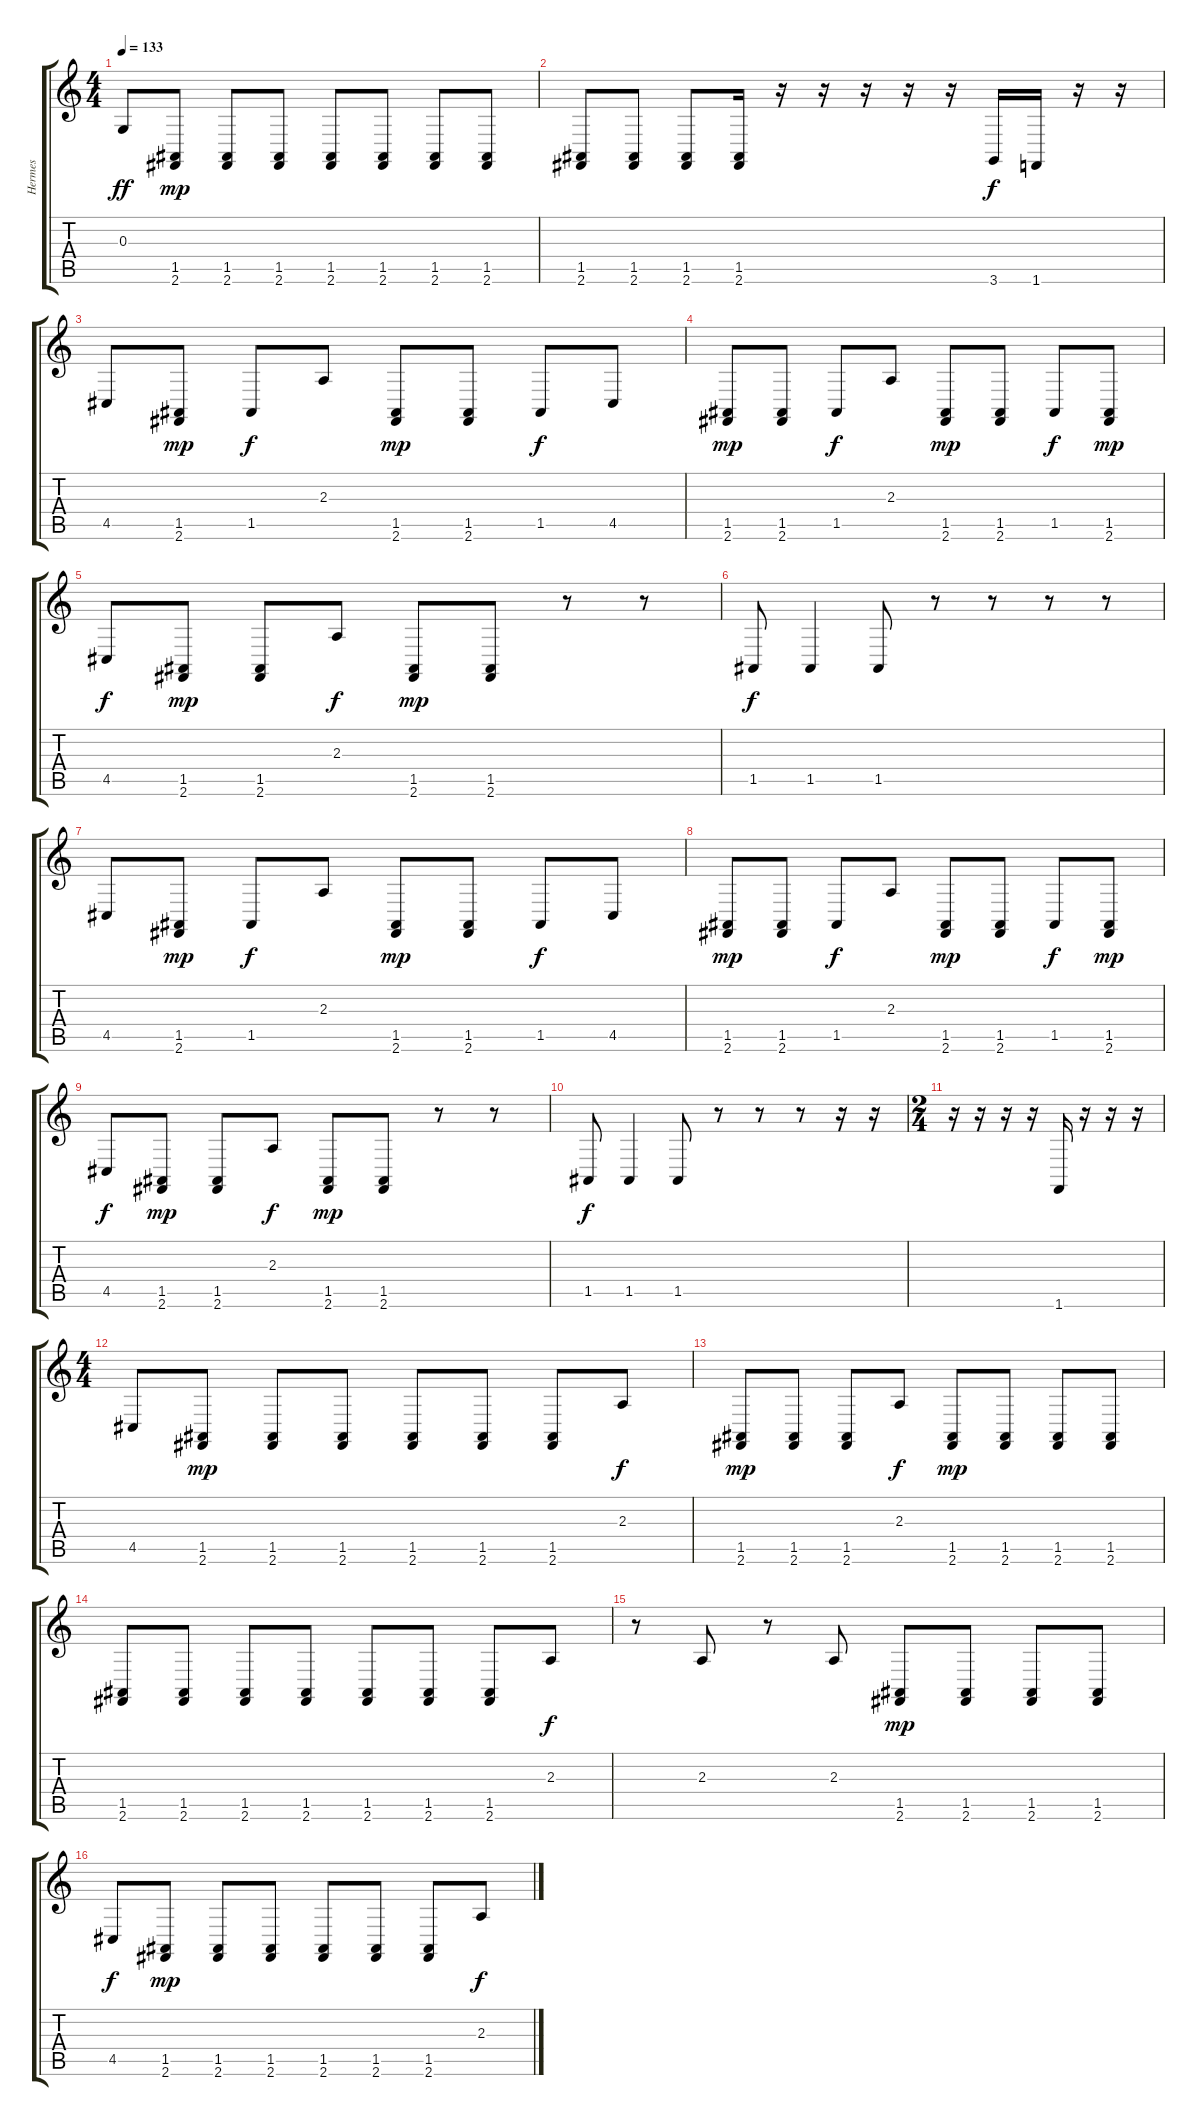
\track ("Hermes" "Hermes") {instrument melodictom}
\staff {score tabs}
\tuning (E4 B3 G3 D3 A2 E2) {hide}
\ts (4 4)
\tempo 133
\clef g2
\ks c
0.3.8{dy ff} (1.5 2.6).8{dy mp} (1.5 2.6).8 (1.5 2.6).8 (1.5 2.6).8 (1.5 2.6).8 (1.5 2.6).8 (1.5 2.6).8 |
(1.5 2.6).8 (1.5 2.6).8 (1.5 2.6).8 (1.5 2.6).16 r.16 r.16 r.16 r.16 r.16 3.6.16{dy f} 1.6.16 r.16 r.16 |
4.5.8 (1.5 2.6).8{dy mp} 1.5.8{dy f} 2.3.8 (1.5 2.6).8{dy mp} (1.5 2.6).8 1.5.8{dy f} 4.5.8 |
(1.5 2.6).8{dy mp} (1.5 2.6).8 1.5.8{dy f} 2.3.8 (1.5 2.6).8{dy mp} (1.5 2.6).8 1.5.8{dy f} (1.5 2.6).8{dy mp} |
4.5.8{dy f} (1.5 2.6).8{dy mp} (1.5 2.6).8 2.3.8{dy f} (1.5 2.6).8{dy mp} (1.5 2.6).8 r.8 r.8 |
1.5.8{dy f} 1.5.4 1.5.8 r.8 r.8 r.8 r.8 |
4.5.8 (1.5 2.6).8{dy mp} 1.5.8{dy f} 2.3.8 (1.5 2.6).8{dy mp} (1.5 2.6).8 1.5.8{dy f} 4.5.8 |
(1.5 2.6).8{dy mp} (1.5 2.6).8 1.5.8{dy f} 2.3.8 (1.5 2.6).8{dy mp} (1.5 2.6).8 1.5.8{dy f} (1.5 2.6).8{dy mp} |
4.5.8{dy f} (1.5 2.6).8{dy mp} (1.5 2.6).8 2.3.8{dy f} (1.5 2.6).8{dy mp} (1.5 2.6).8 r.8 r.8 |
1.5.8{dy f} 1.5.4 1.5.8 r.8 r.8 r.8 r.16 r.16 |
\ts (2 4)
r.16 r.16 r.16 r.16 1.6.16 r.16 r.16 r.16 |
\ts (4 4)
4.5.8 (1.5 2.6).8{dy mp} (1.5 2.6).8 (1.5 2.6).8 (1.5 2.6).8 (1.5 2.6).8 (1.5 2.6).8 2.3.8{dy f} |
(1.5 2.6).8{dy mp} (1.5 2.6).8 (1.5 2.6).8 2.3.8{dy f} (1.5 2.6).8{dy mp} (1.5 2.6).8 (1.5 2.6).8 (1.5 2.6).8 |
(1.5 2.6).8 (1.5 2.6).8 (1.5 2.6).8 (1.5 2.6).8 (1.5 2.6).8 (1.5 2.6).8 (1.5 2.6).8 2.3.8{dy f} |
r.8 2.3.8 r.8 2.3.8 (1.5 2.6).8{dy mp} (1.5 2.6).8 (1.5 2.6).8 (1.5 2.6).8 |
4.5.8{dy f} (1.5 2.6).8{dy mp} (1.5 2.6).8 (1.5 2.6).8 (1.5 2.6).8 (1.5 2.6).8 (1.5 2.6).8 2.3.8{dy f}
